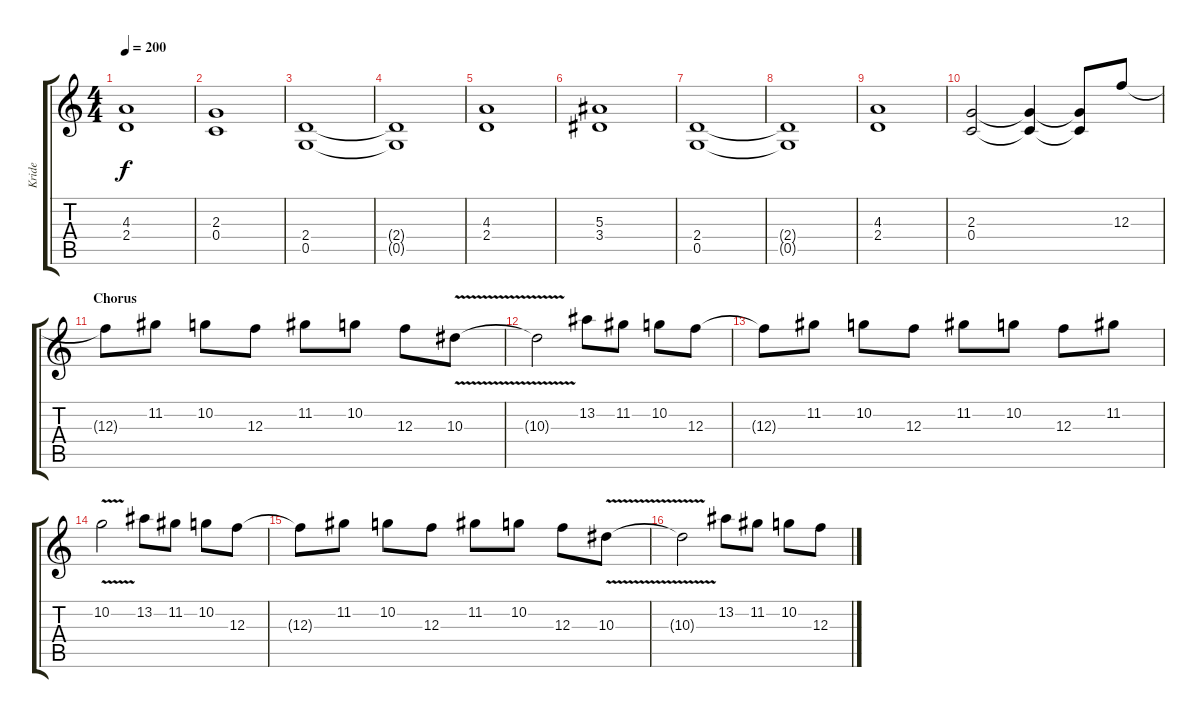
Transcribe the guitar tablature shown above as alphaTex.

\track ("Kride" "Kride") {instrument distortionguitar}
\staff {score tabs}
\tuning (D4 A3 F3 C3 G2 D2) {hide}
\ts (4 4)
\tempo 200
\clef g2
\ks c
(4.3 2.4).1{dy f} |
(2.3 0.4).1 |
(2.4 0.5).1 |
(2.4{t} 0.5{t}).1 |
(4.3 2.4).1 |
(5.3 3.4).1 |
(2.4 0.5).1 |
(2.4{t} 0.5{t}).1 |
(4.3 2.4).1 |
(2.3 0.4).2 (2.3{t} 0.4{t}).4 (2.3{t} 0.4{t}).8 12.3.8 |
\section ("" "Chorus")
12.3{t}.8 11.2.8 10.2.8 12.3.8 11.2.8 10.2.8 12.3.8 10.3{v}.8 |
10.3{t}.2 13.2.8 11.2.8 10.2.8 12.3.8 |
12.3{t}.8 11.2.8 10.2.8 12.3.8 11.2.8 10.2.8 12.3.8 11.2.8 |
10.2{v}.2 13.2.8 11.2.8 10.2.8 12.3.8 |
12.3{t}.8 11.2.8 10.2.8 12.3.8 11.2.8 10.2.8 12.3.8 10.3{v}.8 |
10.3{t}.2 13.2.8 11.2.8 10.2.8 12.3.8
